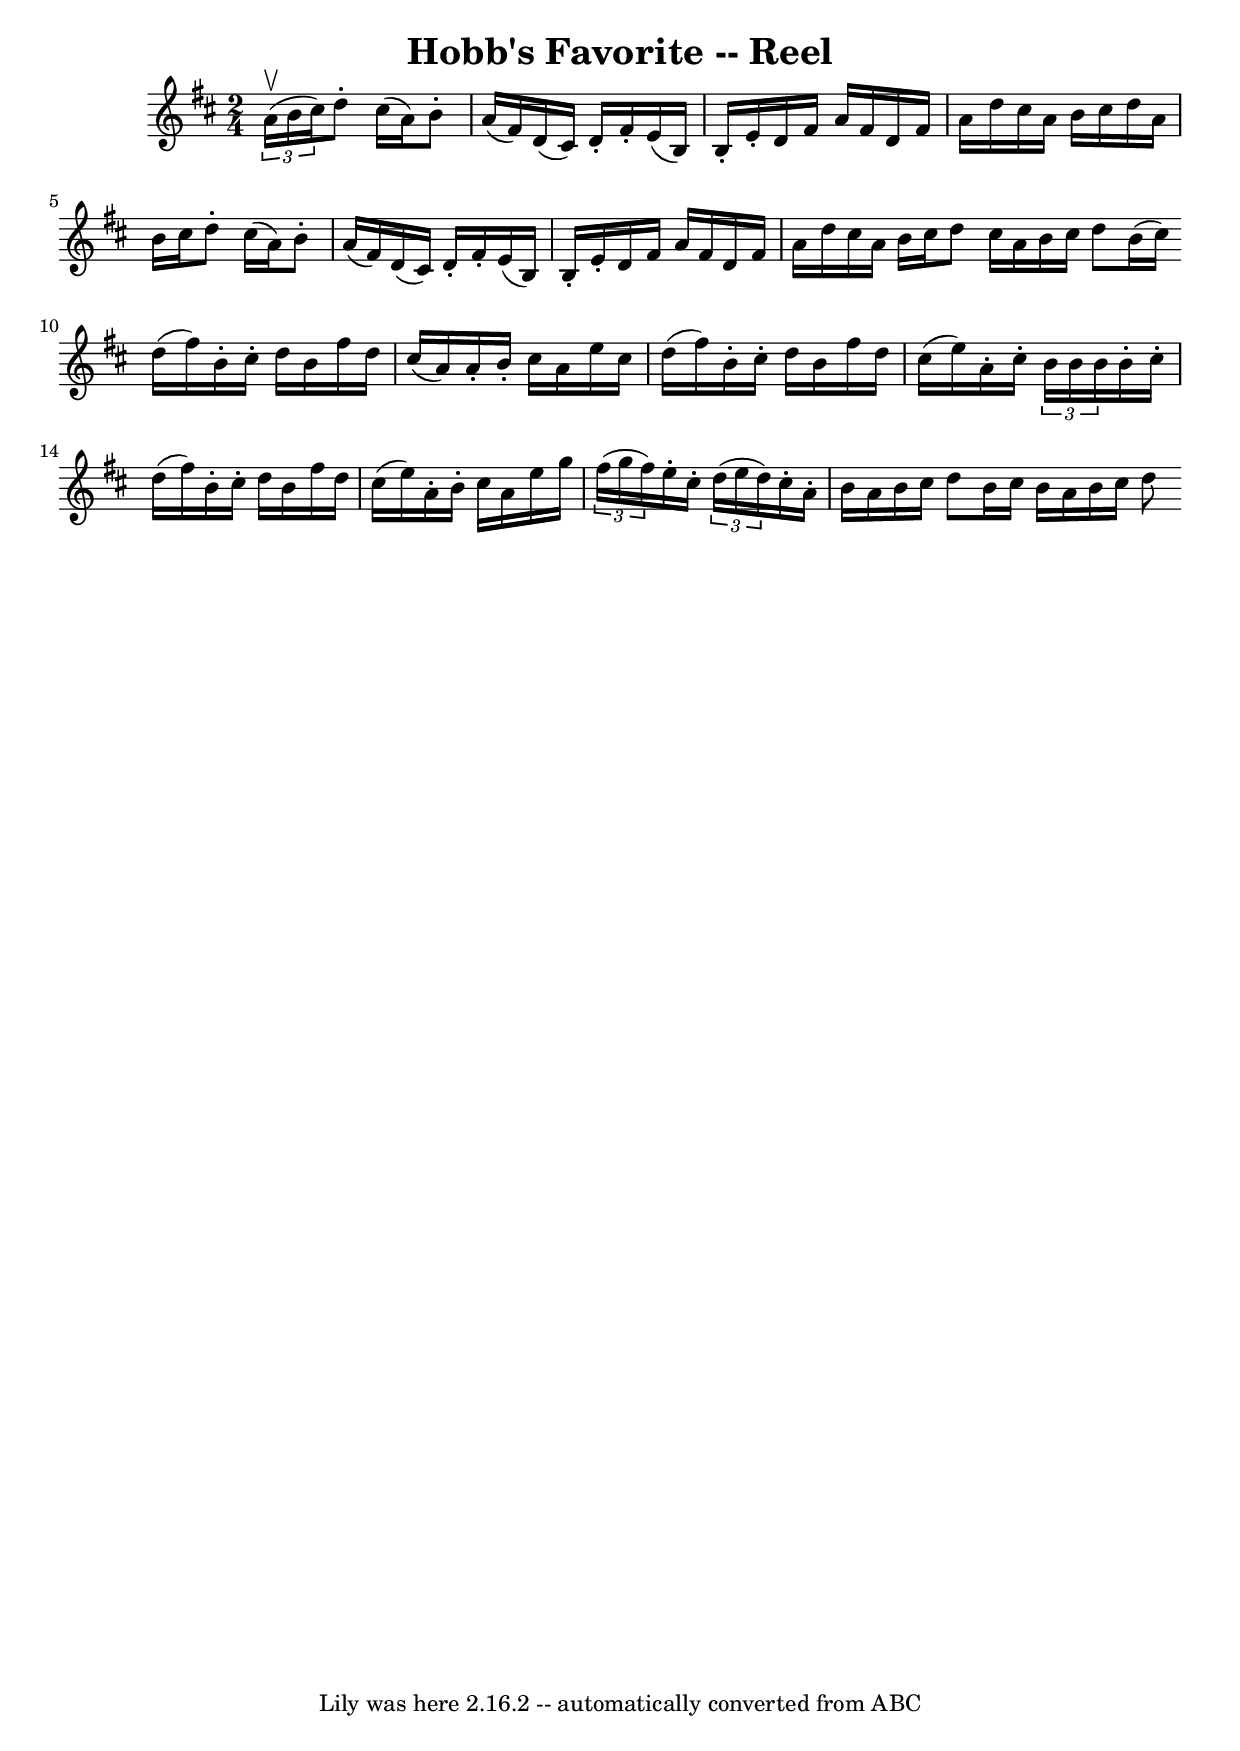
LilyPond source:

\version "2.16.2"
\include "Mammoth.ily"
\header {
  %% book = "Ryan's Mammoth Collection"
  crossRefNumber = "1"
  footnotes = ""
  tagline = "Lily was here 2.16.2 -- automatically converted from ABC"
  title = "Hobb's Favorite -- Reel"

}
voicedefault =  {


  \time 2/4 
  \key d \major
  \times 2/3 { a'16^\upbow(b'16 cis''16)  	     }   |
  d''8-. cis''16 (a'16) b'8-. a'16 (fis'16)  |
  d'16 (cis'16) d'16-. fis'16-. e'16 (b16) b16-. e'16-. |
  d'16 fis'16 a'16 fis'16 d'16 fis'16       a'16 d''16   |
  cis''16 a'16 b'16 cis''16 d''16 a'16      b'16 cis''16   |
  d''8-. cis''16 (a'16) b'8-. a'16 (   fis'16)  |
  d'16 (cis'16) d'16-. fis'16-. e'16 (   b16) b16-. e'16-.  |
  d'16 fis'16 a'16 fis'16 d'16     fis'16 a'16 d''16   |
  cis''16 a'16 b'16 cis''16       d''8  \bar ": |" cis''16 a'16 b'16 cis''16 d''8 b'16 (   cis''16) \bar "| |" d''16 (fis''16) b'16-. cis''16-. d''16     b'16 fis''16 d''16   |
  cis''16 (a'16) a'16-. b'16-.    cis''16 a'16 e''16 cis''16   |
  d''16 (fis''16) b'16-. cis''16-. d''16 b'16 fis''16 d''16  |
  cis''16 (
  e''16) a'16-. cis''16-.   \times 2/3 { b'16 b'16 b'16  
					 }      b'16-. cis''16-.  |
  d''16 (fis''16) b'16-. cis''16-.     d''16 b'16 fis''16 d''16   |
  cis''16 (e''16) a'16-.     b'16-. cis''16 a'16 e''16 g''16   |
  \times 2/3 { fis''16 
	       (g''16 fis''16) 
	     } e''16-. cis''16-.   \times 2/3 { d''16 (
						  e''16 d''16)  						} cis''16-. a'16-.  |
  b'16 a'16 b'16       cis''16 d''8 b'16 cis''16  \bar ": |" b'16 a'16 b'16 cis''16    d''8  \bar "| |"   

}

\score{
  <<

    \context Staff="default"
    {
      \voicedefault 
      
    }

  >>
  \layout {
    
  }
  \midi {
  }

}
